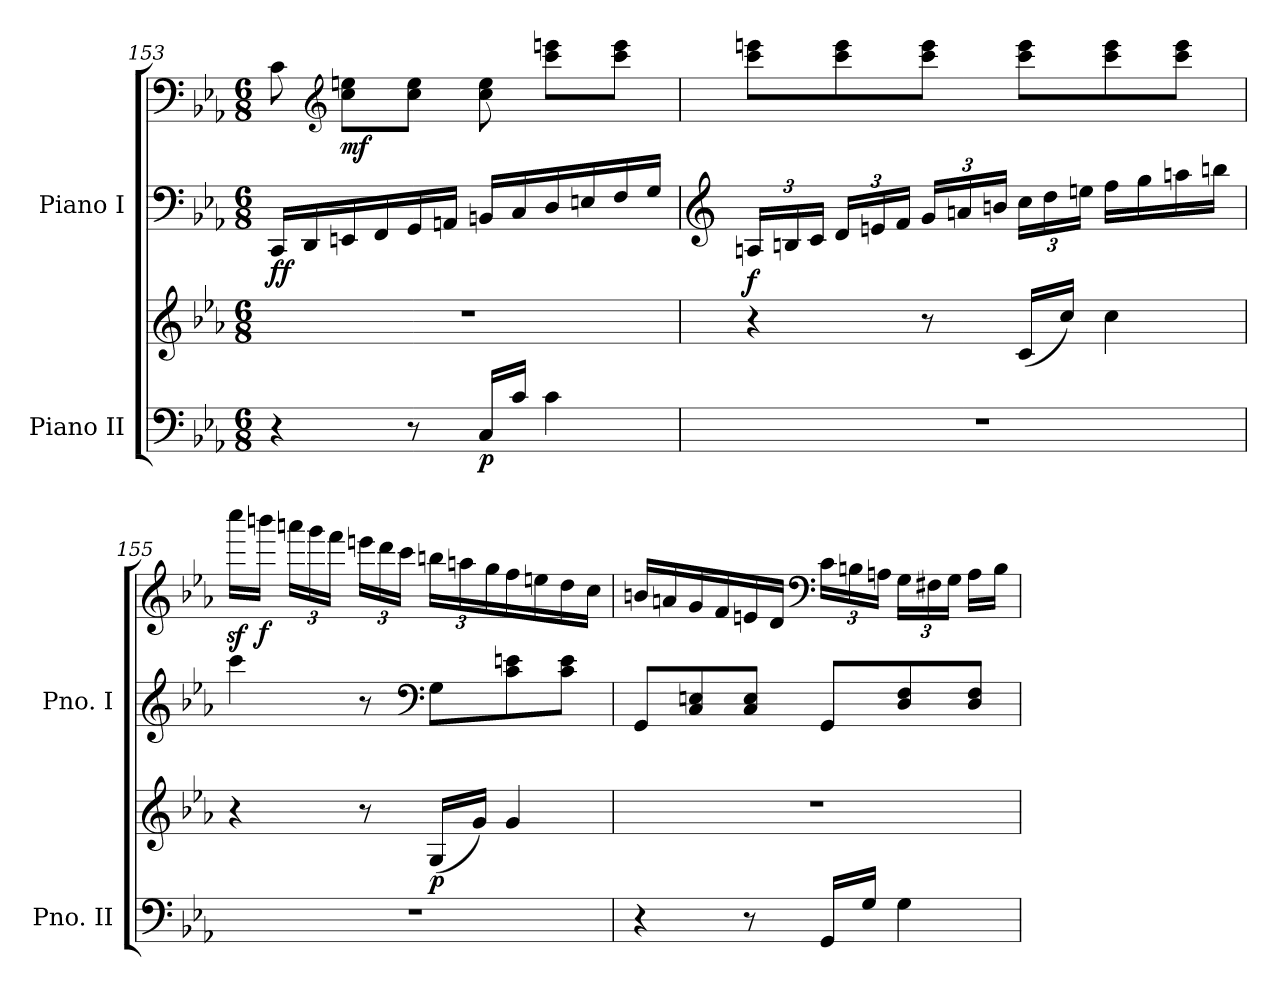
**kern	**kern	**dynam	**kern	**kern	**dynam
*part2	*part2	*part2	*part1	*part1	*part1
*staff4	*staff3	*staff3/4	*staff2	*staff1	*staff1/2
*I"Piano II	*	*	*I"Piano I	*	*
*I'Pno. II	*	*	*I'Pno. I	*	*
!!LO:LB:g=z
*clefF4	*clefG2	*	*clefF4	*clefF4	*
*k[b-e-a-]	*k[b-e-a-]	*	*k[b-e-a-]	*k[b-e-a-]	*
*M6/8	*M6/8	*	*M6/8	*M6/8	*
=153	=153	=153	=153	=153	=153
!	!	!	!	!	!LO:DY:b=2
4r	2.r	.	16CC/LL	8c\	ff
.	.	.	16DD/	.	.
*	*	*	*	*clefG2	*
!	!	!	!	!	!LO:DY:b
.	.	.	16EEn/	8cc\ 8een\L	mf
.	.	.	16FF/	.	.
8r	.	.	16GG/	8cc\ 8ee\J	.
.	.	.	16AAn/JJ	.	.
!	!	!LO:DY:b=2	!	!	!
16C/LL	.	p	16BBn/LL	8cc\ 8ee\	.
16c/JJ	.	.	16C/	.	.
4c\	.	.	16D/	8ccc\ 8eeen\L	.
.	.	.	16En/	.	.
.	.	.	16F/	8ccc\ 8eee\J	.
.	.	.	16G/JJ	.	.
=154	=154	=154	=154	=154	=154
*	*	*	*clefG2	*	*
*	*	*	*Xbrackettup	*	*
!	!	!	!	!	!LO:DY:b=2
2.r	4r	.	24An/LL	8ccc\ 8eeen\L	f
.	.	.	24Bn/	.	.
.	.	.	24c/JJ	.	.
.	.	.	24d/LL	8ccc\ 8eee\	.
.	.	.	24en/	.	.
.	.	.	24f/JJ	.	.
.	8r	.	24g/LL	8ccc\ 8eee\J	.
.	.	.	24an/	.	.
.	.	.	24bn/JJ	.	.
.	(<16c/LL	.	24cc\LL	8ccc\ 8eee\L	.
.	.	.	24dd\	.	.
.	16cc/JJ)	.	.	.	.
.	.	.	24een\JJ	.	.
.	4cc\	.	16ff\LL	8ccc\ 8eee\	.
.	.	.	16gg\	.	.
.	.	.	16aan\	8ccc\ 8eee\J	.
.	.	.	16bbn\JJ	.	.
=155	=155	=155	=155	=155	=155
2.r	4r	.	4ccc\	16ccccz<\LL	.
!	!	!	!	!	!LO:DY:b
.	.	.	.	16bbbn\JJ	f
*	*	*	*	*Xbrackettup	*
.	.	.	.	24aaan\LL	.
.	.	.	.	24ggg\	.
.	.	.	.	24fff\JJ	.
.	8r	.	8r	24eeen\LL	.
.	.	.	.	24ddd\	.
.	.	.	.	24ccc\JJ	.
*	*	*	*clefF4	*	*
!	!	!LO:DY:b	!	!	!
.	(<16G/LL	p	8G\L	24bbn\LL	.
.	.	.	.	24aan\	.
.	16g/JJ)	.	.	.	.
.	.	.	.	24gg\	.
.	4g/	.	8c\ 8en\	16ff\	.
.	.	.	.	16een\	.
.	.	.	8c\ 8e\J	16dd\	.
.	.	.	.	16cc\JJ	.
!!LO:PB:g=z
=156	=156	=156	=156	=156	=156
4r	2.r	.	8GG/L	16bn/LL	.
.	.	.	.	16an/	.
.	.	.	8C/ 8En/	16g/	.
.	.	.	.	16f/	.
8r	.	.	8C/ 8E/J	16en/	.
.	.	.	.	16d/JJ	.
*	*	*	*	*clefF4	*
16GG/LL	.	.	8GG/L	24c\LL	.
.	.	.	.	24Bn\	.
16G/JJ	.	.	.	.	.
.	.	.	.	24An\JJ	.
4G\	.	.	8D/ 8F/	24G\LL	.
.	.	.	.	24F#X\	.
.	.	.	.	24G\JJ	.
.	.	.	8D/ 8F/J	16A\LL	.
.	.	.	.	16B\JJ	.
=	=	=	=	=	=
*-	*-	*-	*-	*-	*-
